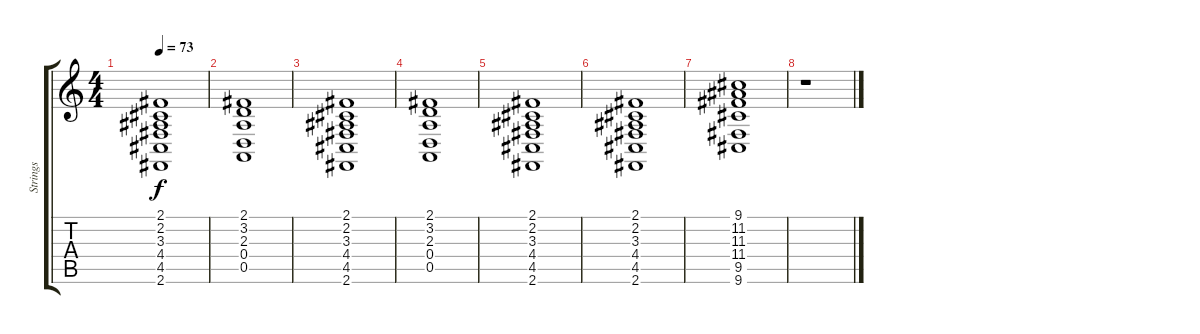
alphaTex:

\track ("Strings" "Strings") {instrument stringensemble1}
\staff {score tabs}
\tuning (E4 B3 G3 D3 A2 E2) {hide}
\ts (4 4)
\tempo 73
\clef g2
\ks c
(2.1 2.2 3.3 4.4 4.5 2.6).1{dy f} |
(2.1 3.2 2.3 0.4 0.5).1 |
(2.1 2.2 3.3 4.4 4.5 2.6).1 |
(2.1 3.2 2.3 0.4 0.5).1 |
(2.1 2.2 3.3 4.4 4.5 2.6).1 |
(2.1 2.2 3.3 4.4 4.5 2.6).1 |
(9.1 11.2 11.3 11.4 9.5 9.6).1 |
r.1
